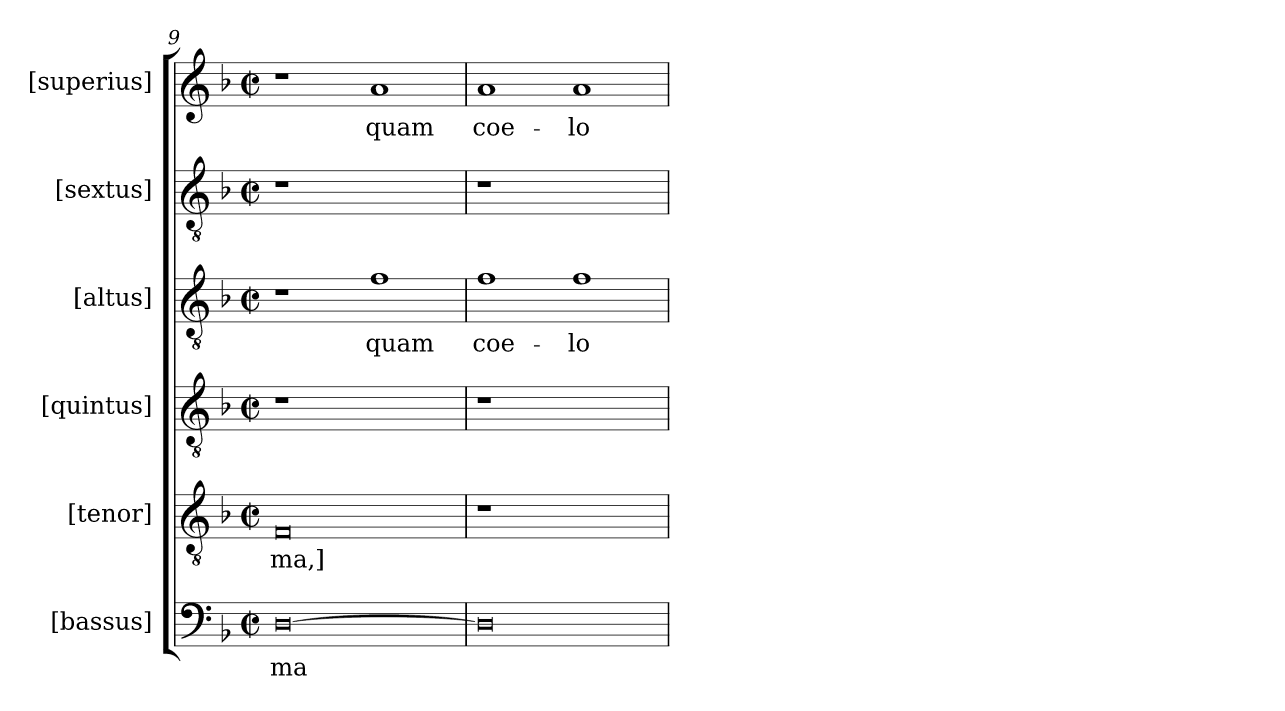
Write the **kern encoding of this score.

**kern	**text	**kern	**text	**kern	**kern	**text	**kern	**kern	**text
*part6	*part6	*part5	*part5	*part4	*part3	*part3	*part2	*part1	*part1
*staff6	*staff6	*staff5	*staff5	*staff4	*staff3	*staff3	*staff2	*staff1	*staff1
*I"[bassus]	*	*I"[tenor]	*	*I"[quintus]	*I"[altus]	*	*I"[sextus]	*I"[superius]	*
*I'[bassus]	*	*I'[tenor]	*	*I'[quintus]	*I'[altus]	*	*I'[sextus]	*I'[superius]	*
*clefF4	*	*clefGv2	*	*clefGv2	*clefGv2	*	*clefGv2	*clefG2	*
*k[b-]	*	*k[b-]	*	*k[b-]	*k[b-]	*	*k[b-]	*k[b-]	*
*F:	*	*F:	*	*F:	*F:	*	*F:	*F:	*
*M2/2	*	*M2/2	*	*M2/2	*M2/2	*	*M2/2	*M2/2	*
*met(c|)	*	*met(c|)	*	*met(c|)	*met(c|)	*	*met(c|)	*met(c|)	*
=9	=9	=9	=9	=9	=9	=9	=9	=9	=9
!	!LO:LY:b:cj	!	!LO:LY:b:cj	!	!	!	!	!	!
[>0D	-ma	0F	-ma,]	1r	1r	.	1r	1r	.
!	!	!	!	!	!	!LO:LY:b:cj	!	!	!LO:LY:b:cj
.	.	.	.	1ryy	1f	quam	1ryy	1a	quam
=10	=10	=10	=10	=10	=10	=10	=10	=10	=10
!	!	!	!	!	!	!LO:LY:b:cj	!	!	!LO:LY:b:cj
0D]	.	1r	.	1r	1f	coe-	1r	1a	coe-
!	!	!	!	!	!	!LO:LY:b:cj	!	!	!LO:LY:b:cj
.	.	1ryy	.	1ryy	1f	-lo	1ryy	1a	-lo
=	=	=	=	=	=	=	=	=	=
*-	*-	*-	*-	*-	*-	*-	*-	*-	*-
